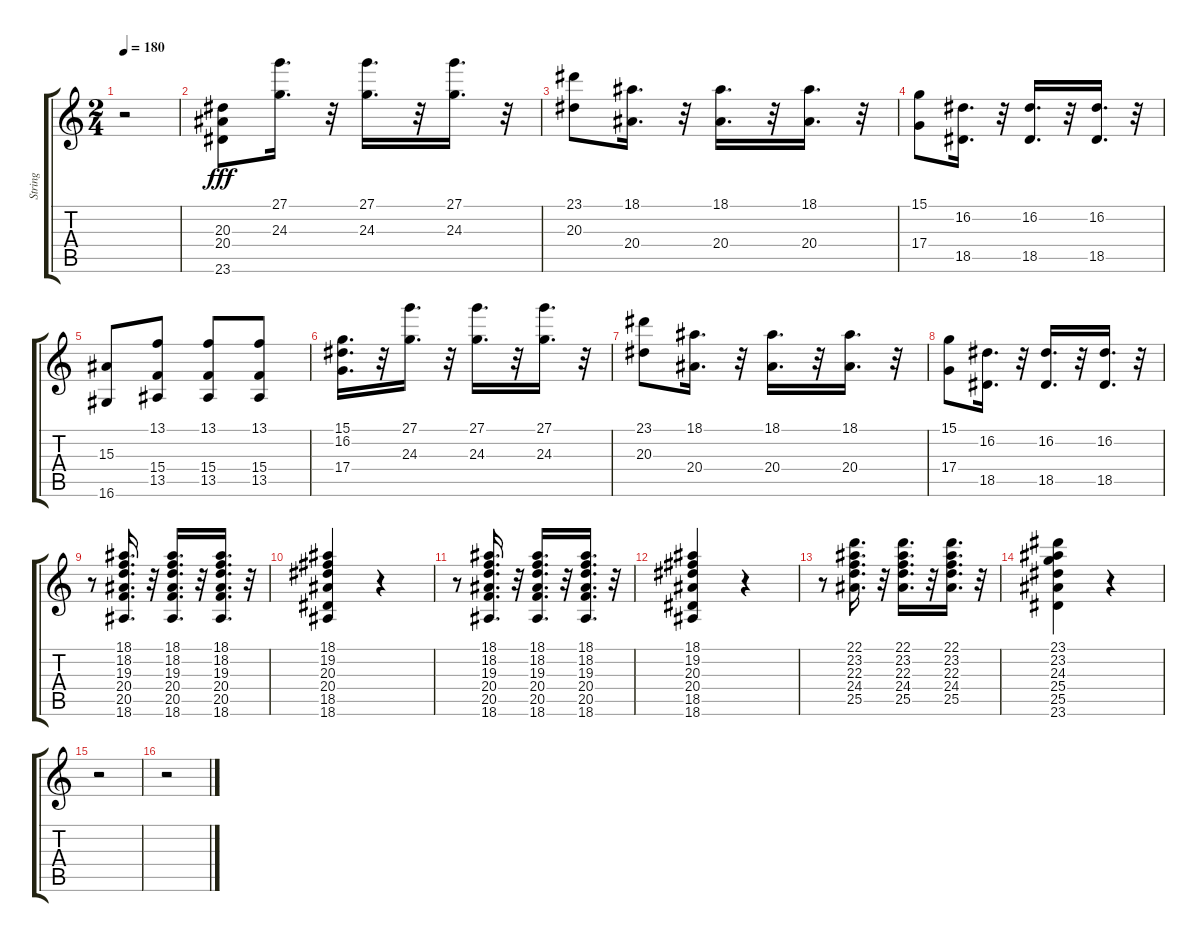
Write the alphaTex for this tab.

\track ("String" "String") {instrument stringensemble1}
\staff {score tabs}
\tuning (E4 B3 G3 D3 A2 E2) {hide}
\ts (2 4)
\tempo 180
\clef g2
\ks c
r.2{dy fff instrument stringensemble1} |
(20.3 20.4 23.6).8 (27.1 24.3).16{d} r.32 (27.1 24.3).16{d} r.32 (27.1 24.3).16{d} r.32 |
(23.1 20.3).8 (18.1 20.4).16{d} r.32 (18.1 20.4).16{d} r.32 (18.1 20.4).16{d} r.32 |
(15.1 17.4).8 (16.2 18.5).16{d} r.32 (16.2 18.5).16{d} r.32 (16.2 18.5).16{d} r.32 |
(15.3 16.6).8 (13.1 15.4 13.5).8 (13.1 15.4 13.5).8 (13.1 15.4 13.5).8 |
(15.1 16.2 17.4).16{d} r.32 (27.1 24.3).16{d} r.32 (27.1 24.3).16{d} r.32 (27.1 24.3).16{d} r.32 |
(23.1 20.3).8 (18.1 20.4).16{d} r.32 (18.1 20.4).16{d} r.32 (18.1 20.4).16{d} r.32 |
(15.1 17.4).8 (16.2 18.5).16{d} r.32 (16.2 18.5).16{d} r.32 (16.2 18.5).16{d} r.32 |
r.8 (18.1 18.2 19.3 20.4 20.5 18.6).16{d} r.32 (18.1 18.2 19.3 20.4 20.5 18.6).16{d} r.32 (18.1 18.2 19.3 20.4 20.5 18.6).16{d} r.32 |
(18.1 19.2 20.3 20.4 18.5 18.6).4 r.4 |
r.8 (18.1 18.2 19.3 20.4 20.5 18.6).16{d} r.32 (18.1 18.2 19.3 20.4 20.5 18.6).16{d} r.32 (18.1 18.2 19.3 20.4 20.5 18.6).16{d} r.32 |
(18.1 19.2 20.3 20.4 18.5 18.6).4 r.4 |
r.8 (22.1 23.2 22.3 24.4 25.5).16{d} r.32 (22.1 23.2 22.3 24.4 25.5).16{d} r.32 (22.1 23.2 22.3 24.4 25.5).16{d} r.32 |
(23.1 23.2 24.3 25.4 25.5 23.6).4 r.4 |
r.2 |
r.2
